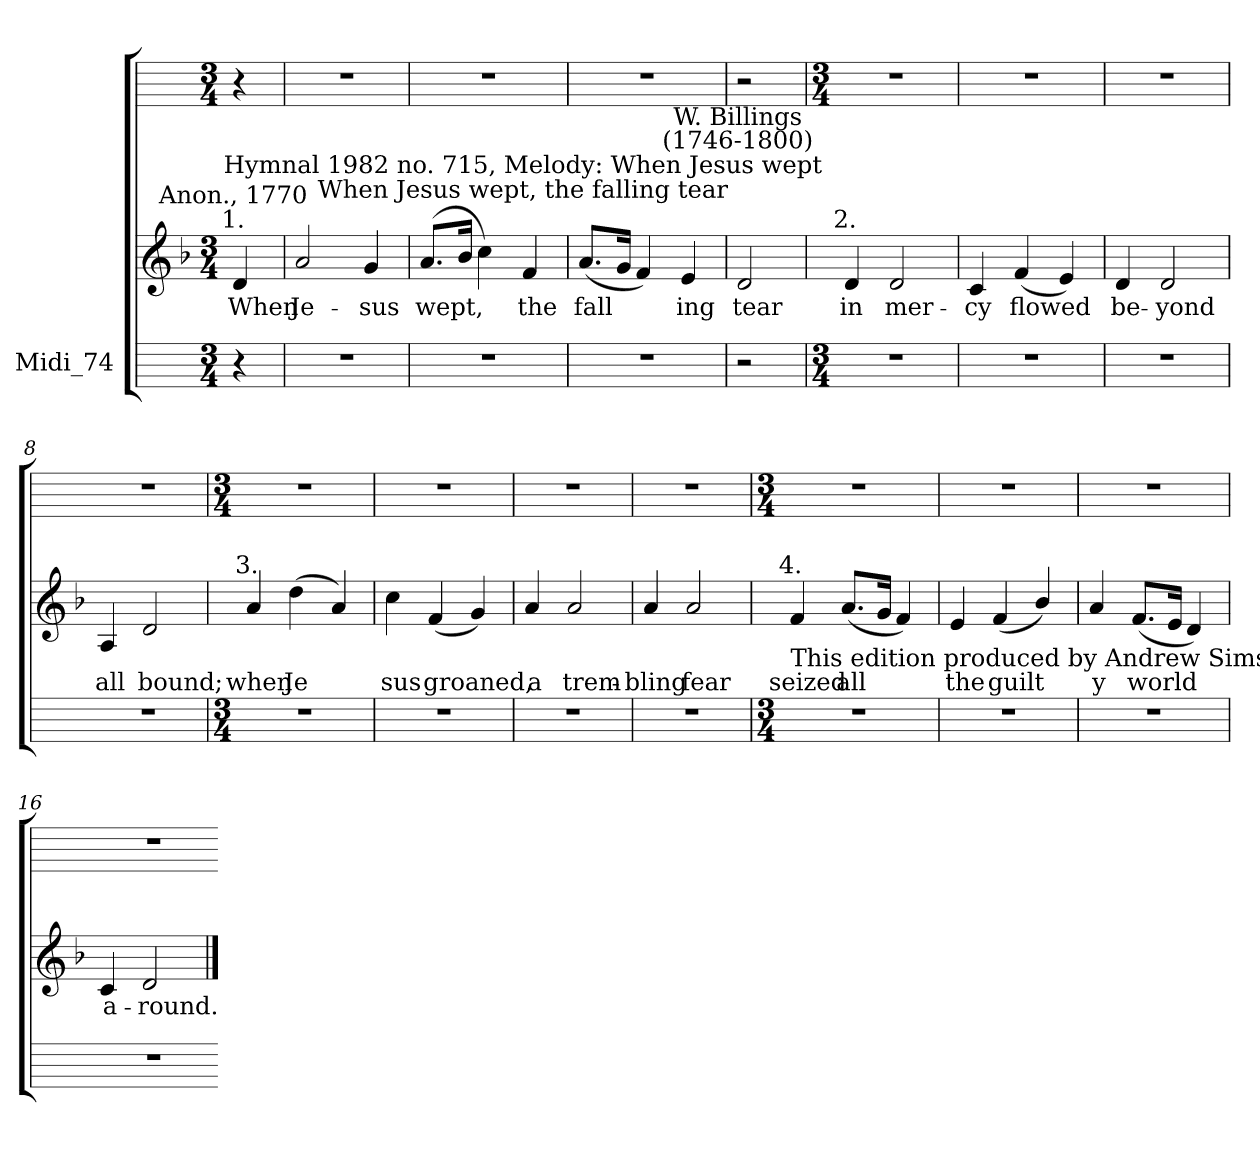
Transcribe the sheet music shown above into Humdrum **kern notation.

**kern	**kern	**text	**kern
*part3	*part2	*part2	*part1
*staff3	*staff2	*staff2	*staff1
*I"Midi_74	*	*	*
*	*clefG2	*	*
*	*k[b-]	*	*
*	*F:	*	*
*M3/4	*M3/4	*	*M3/4
=	=	=	=
!	!LO:TX:a:cj:t=1.	!	!
!	!LO:TX:a:cj:t=Anon., 1770	!	!
!	!	!LO:LY:b	!
4r	4d	When	4r
=1	=1	=1	=1
!	!	!LO:LY:b	!
2.r	2a	Je-	2.r
!	!	!LO:LY:b	!
.	4g	-sus	.
=2	=2	=2	=2
!	!	!LO:LY:b	!
2.r	(<8.aL	wept,	2.r
.	16b-J	.	.
.	4cc)	.	.
!	!LO:TX:a:cj:t=When Jesus wept, the falling tear	!	!
!	!LO:TX:a:cj:t=Hymnal 1982 no. 715, Melody&colon; When Jesus wept	!	!
!	!	!LO:LY:b	!
.	4f	the	.
=3	=3	=3	=3
!	!	!LO:LY:b	!
2.r	(<8.aL	fall	2.r
.	16gJ	.	.
.	4f)	.	.
!	!	!LO:LY:b	!
.	4e	ing	.
=4	=4	=4	=4
!	!LO:TX:a:cj:t=W. Billings\n(1746-1800)	!	!
!	!	!LO:LY:b	!
2r	2d	tear	2r
!!LO:LB:g=z
=5	=5	=5	=5
*M3/4	*	*	*M3/4
!	!LO:TX:a:cj:t=2.	!	!
!	!	!LO:LY:b	!
2.r	4d	in	2.r
!	!	!LO:LY:b	!
.	2d	mer-	.
=6	=6	=6	=6
!	!	!LO:LY:b	!
2.r	4c	-cy	2.r
!	!	!LO:LY:b	!
.	(<4f	flowed	.
.	4e)	.	.
=7	=7	=7	=7
!	!	!LO:LY:b	!
2.r	4d	be-	2.r
!	!	!LO:LY:b	!
.	2d	-yond	.
=8	=8	=8	=8
!	!	!LO:LY:b	!
2.r	4A	all	2.r
!	!	!LO:LY:b	!
.	2d	bound;	.
!!LO:LB:g=z
=9	=9	=9	=9
*M3/4	*	*	*M3/4
!	!LO:TX:a:cj:t=3.	!	!
!	!	!LO:LY:b	!
2.r	4a	when	2.r
!	!	!LO:LY:b	!
.	(<4dd	Je	.
.	4a)	.	.
=10	=10	=10	=10
!	!	!LO:LY:b	!
2.r	4cc	sus	2.r
!	!	!LO:LY:b	!
.	(<4f	groaned,	.
.	4g)	.	.
=11	=11	=11	=11
!	!	!LO:LY:b	!
2.r	4a	a	2.r
!	!	!LO:LY:b	!
.	2a	trem-	.
=12	=12	=12	=12
!	!	!LO:LY:b	!
2.r	4a	-bling	2.r
!	!	!LO:LY:b	!
.	2a	fear	.
!!LO:LB:g=z
=13	=13	=13	=13
*M3/4	*	*	*M3/4
!	!LO:TX:a:cj:t=4.	!	!
!	!LO:TX:b:t=This edition produced by Andrew Sims, 2021	!	!
!	!	!LO:LY:b	!
2.r	4f	seized	2.r
!	!	!LO:LY:b	!
.	(<8.aL	all	.
.	16gJ	.	.
.	4f)	.	.
=14	=14	=14	=14
!	!	!LO:LY:b	!
2.r	4e	the	2.r
!	!	!LO:LY:b	!
.	(<4f	guilt	.
.	4b-/)	.	.
=15	=15	=15	=15
!	!	!LO:LY:b	!
2.r	4a	y	2.r
!	!	!LO:LY:b	!
.	(<8.fL	world	.
.	16eJ	.	.
.	4d)	.	.
=16	=16	=16	=16
!	!	!LO:LY:b	!
2.r	4c	a-	2.r
!	!	!LO:LY:b	!
.	2d	-round.	.
=	==	=	=
*-	*-	*-	*-
